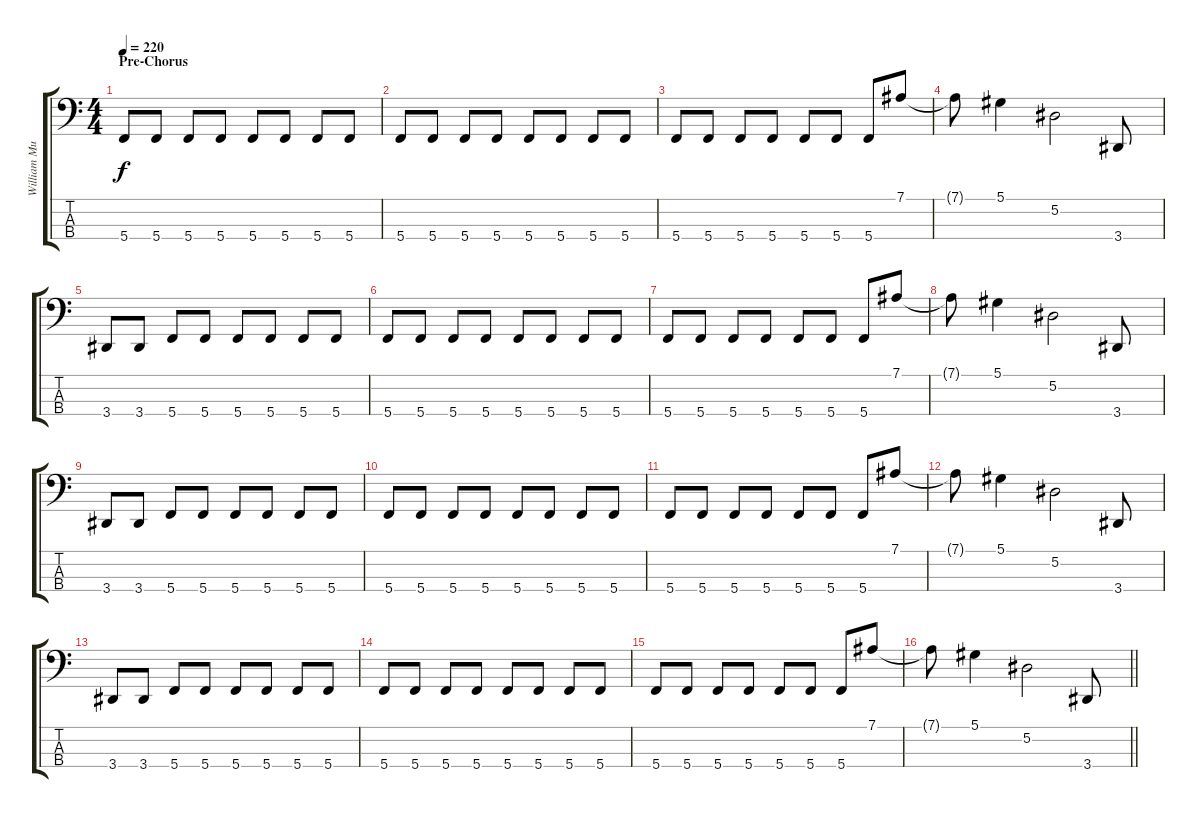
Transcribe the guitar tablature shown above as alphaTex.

\track ("William Murderface (Bass)" "William Mu") {instrument electricbassfinger}
\staff {score tabs}
\tuning (Eb2 Bb1 F1 C1) {hide}
\ts (4 4)
\section ("" "Pre-Chorus")
\tempo 220
\clef f4
\ks c
5.4.8{dy f} 5.4.8 5.4.8 5.4.8 5.4.8 5.4.8 5.4.8 5.4.8 |
5.4.8 5.4.8 5.4.8 5.4.8 5.4.8 5.4.8 5.4.8 5.4.8 |
5.4.8 5.4.8 5.4.8 5.4.8 5.4.8 5.4.8 5.4.8 7.1.8 |
7.1{t}.8 5.1.4 5.2.2 3.4.8 |
3.4.8 3.4.8 5.4.8 5.4.8 5.4.8 5.4.8 5.4.8 5.4.8 |
5.4.8 5.4.8 5.4.8 5.4.8 5.4.8 5.4.8 5.4.8 5.4.8 |
5.4.8 5.4.8 5.4.8 5.4.8 5.4.8 5.4.8 5.4.8 7.1.8 |
7.1{t}.8 5.1.4 5.2.2 3.4.8 |
3.4.8 3.4.8 5.4.8 5.4.8 5.4.8 5.4.8 5.4.8 5.4.8 |
5.4.8 5.4.8 5.4.8 5.4.8 5.4.8 5.4.8 5.4.8 5.4.8 |
5.4.8 5.4.8 5.4.8 5.4.8 5.4.8 5.4.8 5.4.8 7.1.8 |
7.1{t}.8 5.1.4 5.2.2 3.4.8 |
3.4.8 3.4.8 5.4.8 5.4.8 5.4.8 5.4.8 5.4.8 5.4.8 |
5.4.8 5.4.8 5.4.8 5.4.8 5.4.8 5.4.8 5.4.8 5.4.8 |
5.4.8 5.4.8 5.4.8 5.4.8 5.4.8 5.4.8 5.4.8 7.1.8 |
\barLineRight lightlight
7.1{t}.8 5.1.4 5.2.2 3.4.8
